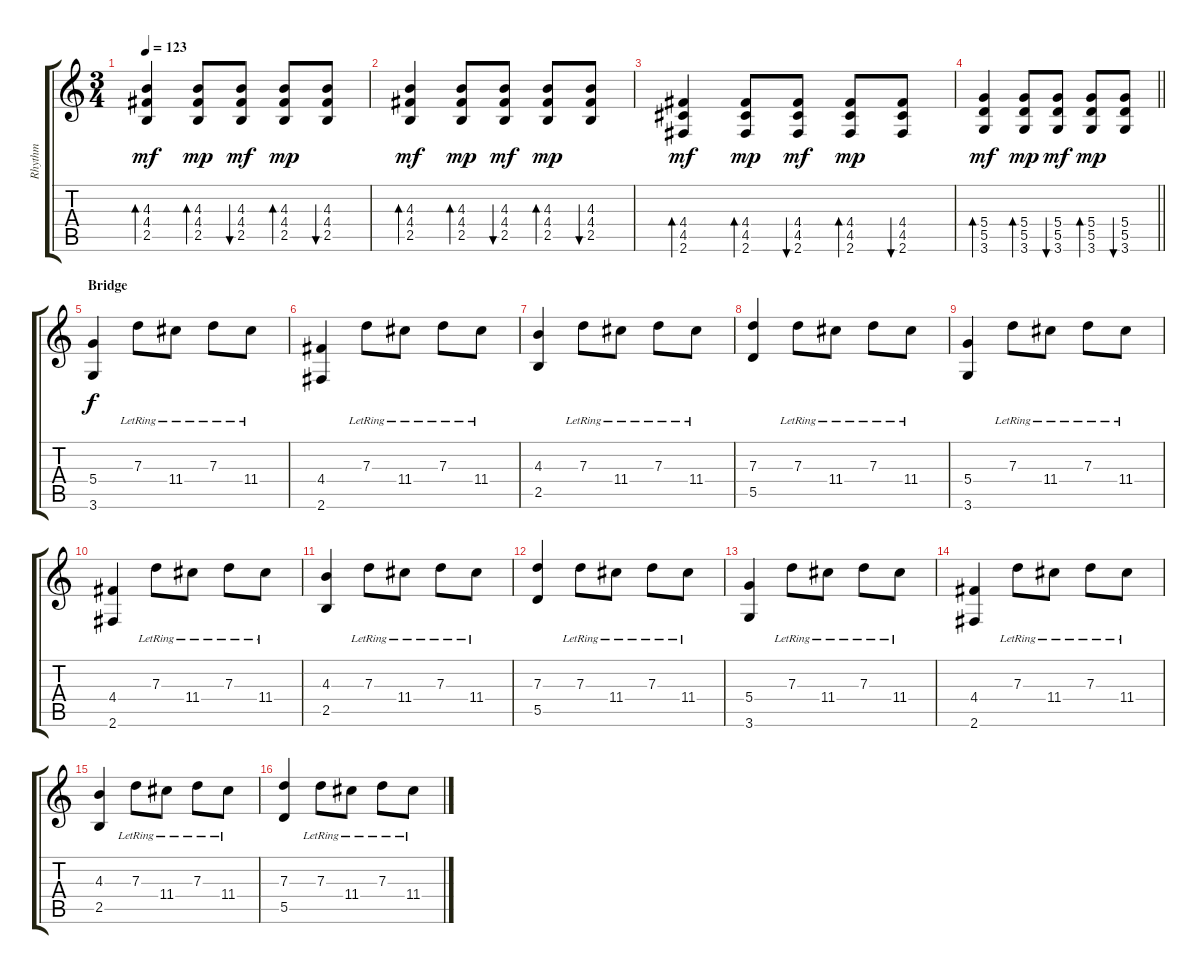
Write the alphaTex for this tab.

\track ("Rhythm" "Rhythm") {instrument acousticguitarsteel}
\staff {score tabs}
\tuning (E4 B3 G3 D3 A2 E2) {hide}
\ts (3 4)
\tempo 123
\clef g2
\ks c
(4.3 4.4 2.5).4{bd 60 dy mf} (4.3 4.4 2.5).8{bd 60 dy mp} (4.3 4.4 2.5).8{bu 60 dy mf} (4.3 4.4 2.5).8{bd 60 dy mp} (4.3 4.4 2.5).8{bu 60} |
(4.3 4.4 2.5).4{bd 60 dy mf} (4.3 4.4 2.5).8{bd 60 dy mp} (4.3 4.4 2.5).8{bu 60 dy mf} (4.3 4.4 2.5).8{bd 60 dy mp} (4.3 4.4 2.5).8{bu 60} |
(4.4 4.5 2.6).4{bd 60 dy mf} (4.4 4.5 2.6).8{bd 60 dy mp} (4.4 4.5 2.6).8{bu 60 dy mf} (4.4 4.5 2.6).8{bd 60 dy mp} (4.4 4.5 2.6).8{bu 60} |
\barLineRight lightlight
(5.4 5.5 3.6).4{bd 60 dy mf} (5.4 5.5 3.6).8{bd 60 dy mp} (5.4 5.5 3.6).8{bu 60 dy mf} (5.4 5.5 3.6).8{bd 60 dy mp} (5.4 5.5 3.6).8{bu 60} |
\section ("" "Bridge")
(5.4 3.6).4{dy f} 7.3{lr}.8 11.4{lr}.8 7.3{lr}.8 11.4{lr}.8 |
(4.4 2.6).4 7.3{lr}.8 11.4{lr}.8 7.3{lr}.8 11.4{lr}.8 |
(4.3 2.5).4 7.3{lr}.8 11.4{lr}.8 7.3{lr}.8 11.4{lr}.8 |
(7.3 5.5).4 7.3{lr}.8 11.4{lr}.8 7.3{lr}.8 11.4{lr}.8 |
(5.4 3.6).4 7.3{lr}.8 11.4{lr}.8 7.3{lr}.8 11.4{lr}.8 |
(4.4 2.6).4 7.3{lr}.8 11.4{lr}.8 7.3{lr}.8 11.4{lr}.8 |
(4.3 2.5).4 7.3{lr}.8 11.4{lr}.8 7.3{lr}.8 11.4{lr}.8 |
(7.3 5.5).4 7.3{lr}.8 11.4{lr}.8 7.3{lr}.8 11.4{lr}.8 |
(5.4 3.6).4 7.3{lr}.8 11.4{lr}.8 7.3{lr}.8 11.4{lr}.8 |
(4.4 2.6).4 7.3{lr}.8 11.4{lr}.8 7.3{lr}.8 11.4{lr}.8 |
(4.3 2.5).4 7.3{lr}.8 11.4{lr}.8 7.3{lr}.8 11.4{lr}.8 |
(7.3 5.5).4 7.3{lr}.8 11.4{lr}.8 7.3{lr}.8 11.4{lr}.8
